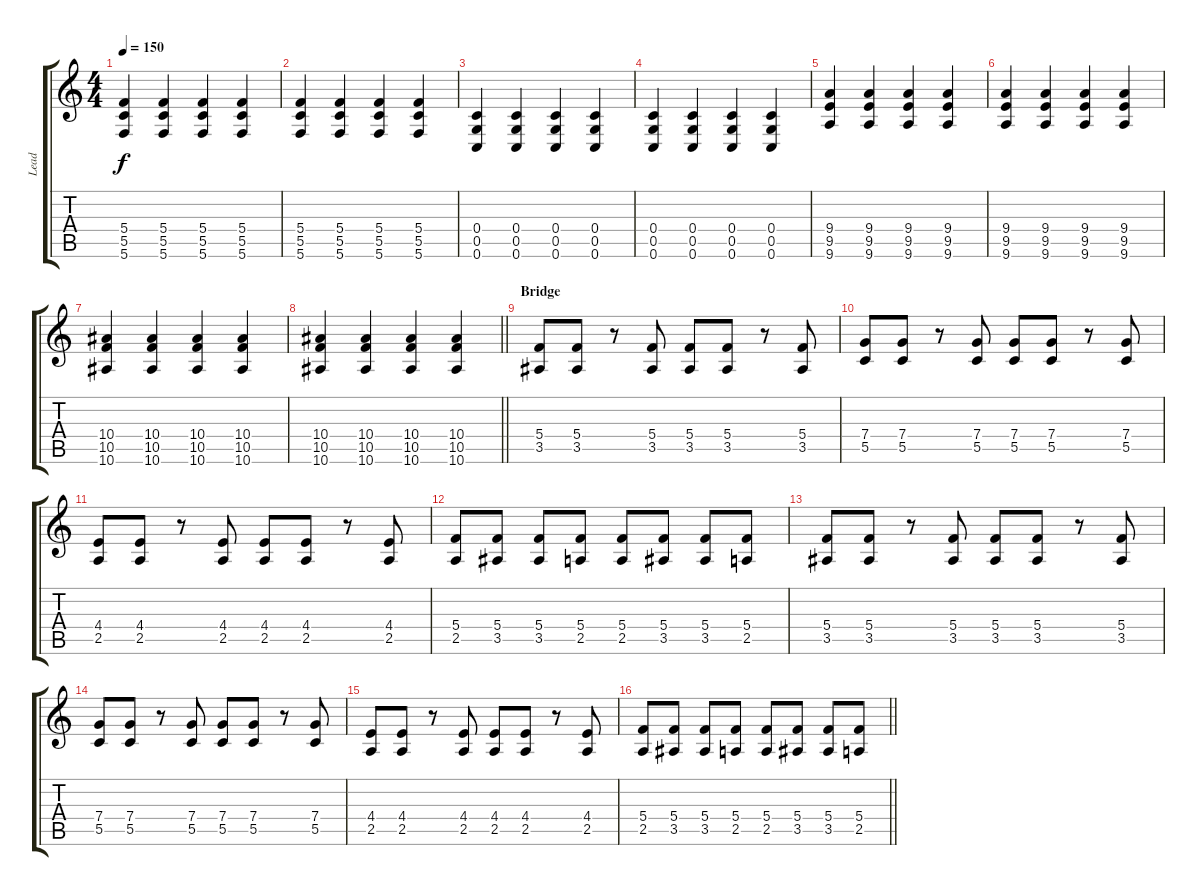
\track ("Lead" "Lead") {instrument distortionguitar}
\staff {score tabs}
\tuning (D4 A3 F3 C3 G2 C2) {hide}
\ts (4 4)
\tempo 150
\clef g2
\ks c
(5.4 5.5 5.6).4{dy f} (5.4 5.5 5.6).4 (5.4 5.5 5.6).4 (5.4 5.5 5.6).4 |
(5.4 5.5 5.6).4 (5.4 5.5 5.6).4 (5.4 5.5 5.6).4 (5.4 5.5 5.6).4 |
(0.4 0.5 0.6).4 (0.4 0.5 0.6).4 (0.4 0.5 0.6).4 (0.4 0.5 0.6).4 |
(0.4 0.5 0.6).4 (0.4 0.5 0.6).4 (0.4 0.5 0.6).4 (0.4 0.5 0.6).4 |
(9.4 9.5 9.6).4 (9.4 9.5 9.6).4 (9.4 9.5 9.6).4 (9.4 9.5 9.6).4 |
(9.4 9.5 9.6).4 (9.4 9.5 9.6).4 (9.4 9.5 9.6).4 (9.4 9.5 9.6).4 |
(10.4 10.5 10.6).4 (10.4 10.5 10.6).4 (10.4 10.5 10.6).4 (10.4 10.5 10.6).4 |
\barLineRight lightlight
(10.4 10.5 10.6).4 (10.4 10.5 10.6).4 (10.4 10.5 10.6).4 (10.4 10.5 10.6).4 |
\section ("" "Bridge")
(5.4 3.5).8 (5.4 3.5).8 r.8 (5.4 3.5).8 (5.4 3.5).8 (5.4 3.5).8 r.8 (5.4 3.5).8 |
(7.4 5.5).8 (7.4 5.5).8 r.8 (7.4 5.5).8 (7.4 5.5).8 (7.4 5.5).8 r.8 (7.4 5.5).8 |
(4.4 2.5).8 (4.4 2.5).8 r.8 (4.4 2.5).8 (4.4 2.5).8 (4.4 2.5).8 r.8 (4.4 2.5).8 |
(5.4 2.5).8 (5.4 3.5).8 (5.4 3.5).8 (5.4 2.5).8 (5.4 2.5).8 (5.4 3.5).8 (5.4 3.5).8 (5.4 2.5).8 |
(5.4 3.5).8 (5.4 3.5).8 r.8 (5.4 3.5).8 (5.4 3.5).8 (5.4 3.5).8 r.8 (5.4 3.5).8 |
(7.4 5.5).8 (7.4 5.5).8 r.8 (7.4 5.5).8 (7.4 5.5).8 (7.4 5.5).8 r.8 (7.4 5.5).8 |
(4.4 2.5).8 (4.4 2.5).8 r.8 (4.4 2.5).8 (4.4 2.5).8 (4.4 2.5).8 r.8 (4.4 2.5).8 |
\barLineRight lightlight
(5.4 2.5).8 (5.4 3.5).8 (5.4 3.5).8 (5.4 2.5).8 (5.4 2.5).8 (5.4 3.5).8 (5.4 3.5).8 (5.4 2.5).8
